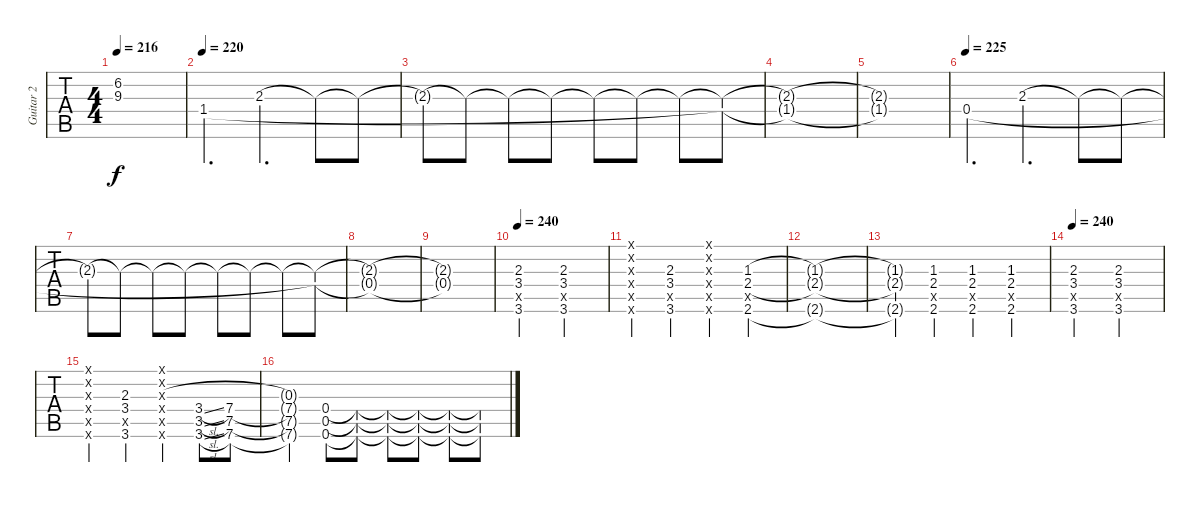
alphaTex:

\track ("Guitar 2" "Guitar 2") {instrument distortionguitar}
\staff {tabs}
\tuning (Eb4 Bb3 Gb3 Db3 Ab2 Db2) {hide}
\ts (4 4)
\tempo 216
\clef g2
\ks c
(6.2{t} 9.3{t}).1{dy f} |
\tempo 220
1.4.4{d} 2.3.4{d} 2.3{t}.8 2.3{t}.8 |
2.3{t}.8 2.3{t}.8 2.3{t}.8 2.3{t}.8 2.3{t}.8 2.3{t}.8 2.3{t}.8 (2.3{t} 1.4{t}).8 |
(2.3{t} 1.4{t}).1 |
(2.3{t} 1.4{t}).1 |
\tempo 225
0.4.4{d} 2.3.4{d} 2.3{t}.8 2.3{t}.8 |
2.3{t}.8 2.3{t}.8 2.3{t}.8 2.3{t}.8 2.3{t}.8 2.3{t}.8 2.3{t}.8 (2.3{t} 0.4{t}).8 |
(2.3{t} 0.4{t}).1 |
(2.3{t} 0.4{t}).1 |
\tempo 240
(2.3 3.4 0.5{x} 3.6).2 (2.3 3.4 3.5{x} 3.6).2 |
(0.1{x} 0.2{x} 0.3{x} 0.4{x} 0.5{x} 0.6{x}).4 (2.3 3.4 0.5{x} 3.6).4 (0.1{x} 0.2{x} 0.3{x} 0.4{x} 0.5{x} 0.6{x}).4 (1.3 2.4 0.5{x} 2.6).4 |
(1.3{t} 2.4{t} 2.6{t}).1 |
(1.3{t} 2.4{t} 2.6{t}).4 (1.3 2.4 0.5{x} 2.6).4 (1.3 2.4 0.5{x} 2.6).4 (1.3 2.4 0.5{x} 2.6).4 |
\tempo 240
(2.3 3.4 0.5{x} 3.6).2 (2.3 3.4 3.5{x} 3.6).2 |
(0.1{x} 0.2{x} 0.3{x} 0.4{x} 0.5{x} 0.6{x}).4 (2.3 3.4 0.5{x} 3.6).4 (0.1{x} 0.2{x} 0.3{x} 0.4{x} 0.5{x} 0.6{x}).4 (3.4{sl} 3.5{sl} 3.6{sl}).8 (7.4 7.5 7.6).8 |
(0.3{t} 7.4{t} 7.5{t} 7.6{t}).4 (0.4 0.5 0.6).8 (0.4{t} 0.5{t} 0.6{t}).8 (0.4{t} 0.5{t} 0.6{t}).8 (0.4{t} 0.5{t} 0.6{t}).8 (0.4{t} 0.5{t} 0.6{t}).8 (0.4{t} 0.5{t} 0.6{t}).8
